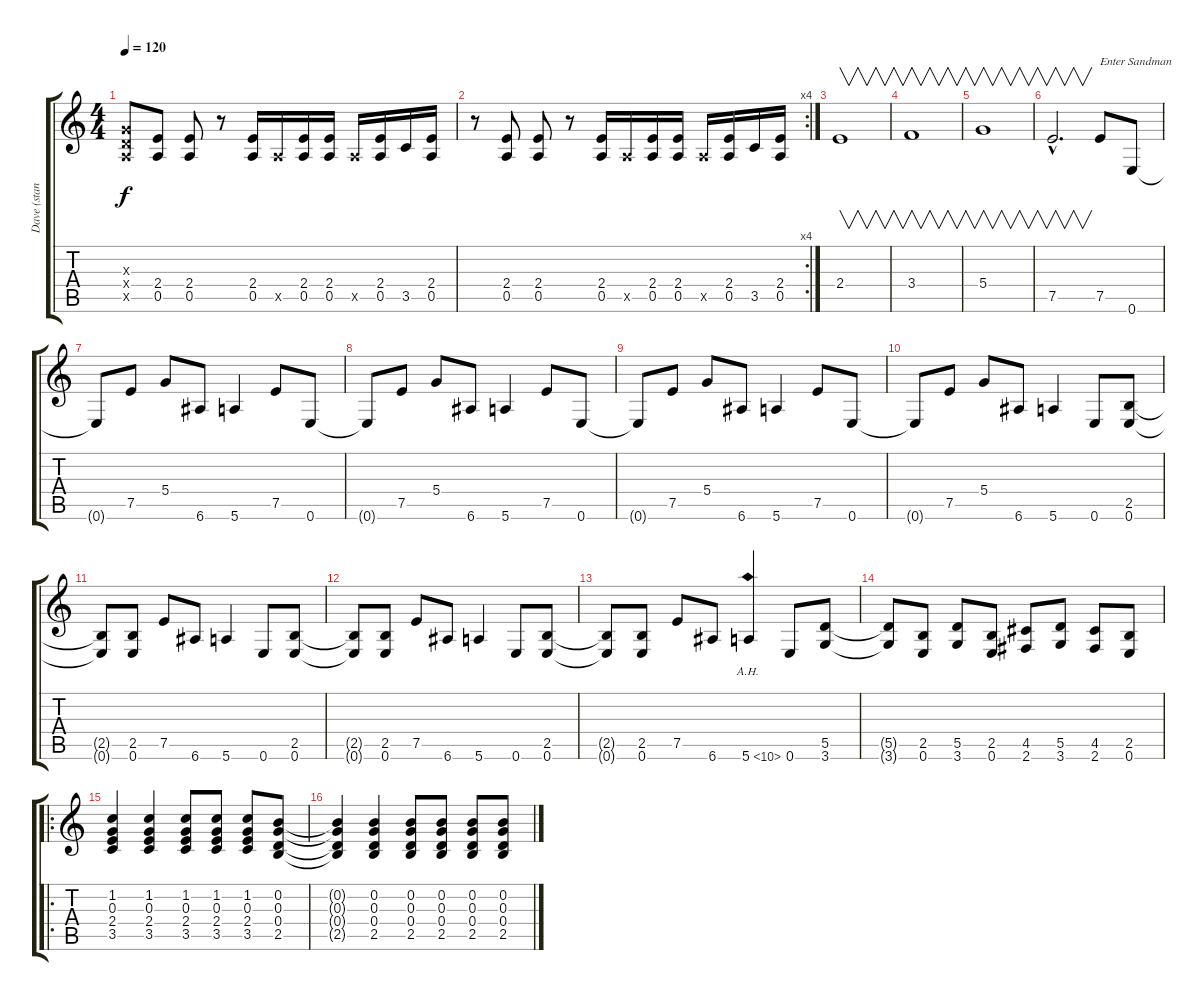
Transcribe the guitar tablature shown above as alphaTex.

\track ("Dave (standard tuning)" "Dave (stan") {instrument distortionguitar}
\staff {score tabs}
\tuning (E4 B3 G3 D3 A2 E2) {hide}
\ts (4 4)
\tempo 120
\clef g2
\ks c
(0.3{x} 0.4{x} 0.5{x}).8{dy f} (2.4 0.5).8 (2.4 0.5).8 r.8 (2.4 0.5).16 0.5{x}.16 (2.4 0.5).16 (2.4 0.5).16 0.5{x}.16 (2.4 0.5).16 3.5.16 (2.4 0.5).16 |
\rc 4
r.8 (2.4 0.5).8 (2.4 0.5).8 r.8 (2.4 0.5).16 0.5{x}.16 (2.4 0.5).16 (2.4 0.5).16 0.5{x}.16 (2.4 0.5).16 3.5.16 (2.4 0.5).16 |
2.4.1{v} |
3.4.1{v} |
5.4.1{v} |
7.5{hac}.2{v d} 7.5.8{txt "Enter Sandman"} 0.6.8 |
0.6{t}.8 7.5.8 5.4.8 6.6.8 5.6.4 7.5.8 0.6.8 |
0.6{t}.8 7.5.8 5.4.8 6.6.8 5.6.4 7.5.8 0.6.8 |
0.6{t}.8 7.5.8 5.4.8 6.6.8 5.6.4 7.5.8 0.6.8 |
0.6{t}.8 7.5.8 5.4.8 6.6.8 5.6.4 0.6.8 (2.5 0.6).8 |
(2.5{t} 0.6{t}).8 (2.5 0.6).8 7.5.8 6.6.8 5.6.4 0.6.8 (2.5 0.6).8 |
(2.5{t} 0.6{t}).8 (2.5 0.6).8 7.5.8 6.6.8 5.6.4 0.6.8 (2.5 0.6).8 |
(2.5{t} 0.6{t}).8 (2.5 0.6).8 7.5.8 6.6.8 5.6{ah 5}.4 0.6.8 (5.5 3.6).8 |
(5.5{t} 3.6{t}).8 (2.5 0.6).8 (5.5 3.6).8 (2.5 0.6).8 (4.5 2.6).8 (5.5 3.6).8 (4.5 2.6).8 (2.5 0.6).8 |
\ro
(1.2 0.3 2.4 3.5).4 (1.2 0.3 2.4 3.5).4 (1.2 0.3 2.4 3.5).8 (1.2 0.3 2.4 3.5).8 (1.2 0.3 2.4 3.5).8 (0.2 0.3 0.4 2.5).8 |
(0.2{t} 0.3{t} 0.4{t} 2.5{t}).4 (0.2 0.3 0.4 2.5).4 (0.2 0.3 0.4 2.5).8 (0.2 0.3 0.4 2.5).8 (0.2 0.3 0.4 2.5).8 (0.2 0.3 0.4 2.5).8
